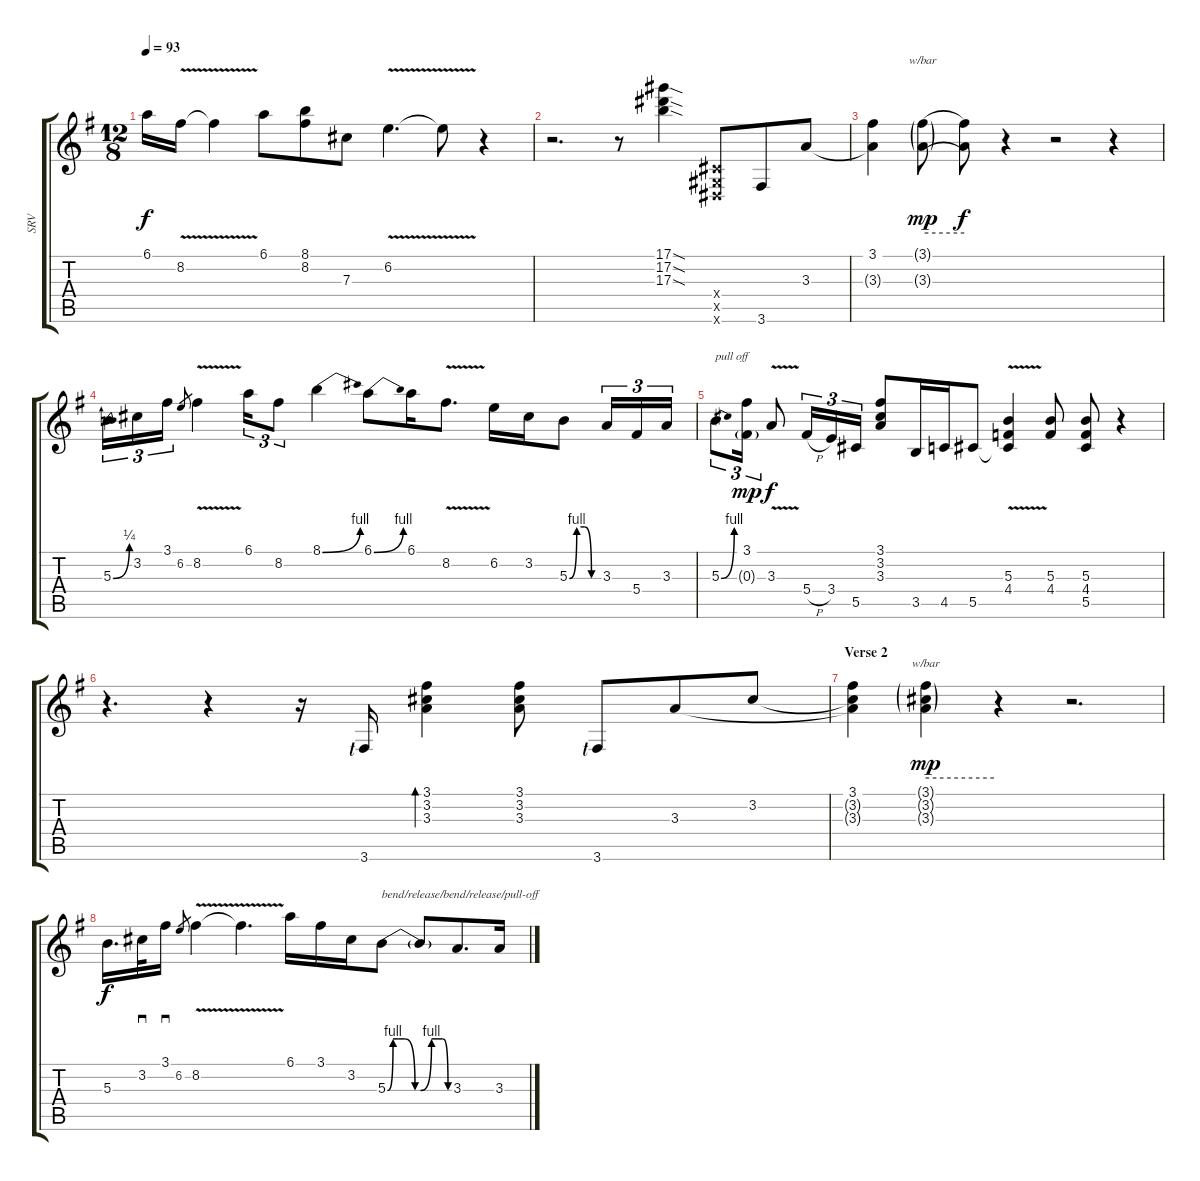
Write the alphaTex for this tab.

\track ("SRV" "SRV") {instrument distortionguitar}
\staff {score tabs}
\tuning (Eb4 Bb3 Gb3 Db3 Ab2 Eb2) {hide}
\ts (12 8)
\tempo 93
\clef g2
\ks g
6.1.16{dy f} 8.2{v}.16 8.2{t}.4 6.1.8 (8.1 8.2).8 7.3.8 6.2{v}.4{d} 6.2{t}.8 r.4 |
r.2{d} r.8 (17.1{sod} 17.2{sod} 17.3{sod}).4 (0.4{x} 0.5{x} 0.6{x}).8 3.6.8 3.3.8 |
(3.1 3.3{t}).4 (3.1{g} 3.3{g}).8{tbe (hold default 0 0 60 0) dy mp} (3.1{t} 3.3{t}).8{dy f} r.4 r.2 r.4 |
5.3{be (bend 0 0 60 1)}.16{tu (3 2)} 3.2.16{tu (3 2)} 3.1.16{tu (3 2)} 6.2.8{gr} 8.2{v}.4 6.1.16{tu (3 2)} 8.2.8{tu (3 2)} 8.1{be (bend 0 0 60 4)}.4 6.1{be (bend 0 0 60 4)}.8 6.1.16 8.2{v}.8{d} 6.2.16 3.2.16 5.3{be (custom 0 0 15 4 30 4 45 0 60 0)}.8 3.3.16{tu (3 2)} 5.4.16{tu (3 2)} 3.3.16{tu (3 2)} |
5.3{be (bend 0 0 60 4)}.8{tu (3 2) txt "pull off"} (3.1 0.3{g}).16{tu (3 2) dy mp} 3.3{v}.8{dy f} 5.4{h}.16{tu (3 2)} 3.4.16{tu (3 2)} 5.5.16{tu (3 2)} (3.1 3.2 3.3).8 3.5.16 4.5.16 5.5.8 (5.3{v} 4.4 5.5{t}).4 (5.3 4.4).8 (5.3 4.4 5.5).8 r.4 |
r.4{d} r.4 r.16 3.6{lf 1}.16 (3.1 3.2 3.3).4{bd 480} (3.1 3.2 3.3).8 3.6{lf 1}.8 3.3.8 3.2.8 |
\section ("" "Verse 2")
(3.1 3.2{t} 3.3{t}).4 (3.1{g} 3.2{g} 3.3{g}).4{tbe (hold default 0 0 60 0) dy mp} r.4 r.2{d} |
5.3.16{d dy f} 3.2.32{sd} 3.1.16{sd} 6.2.8{gr} 8.2{v}.4 8.2{t}.4{d} 6.1.16 3.1.16 3.2.16 5.3{be (custom 0 0 5 4 10 4 15 4 25 0 30 0 40 4 45 4 50 4 55 0 60 0)}.8{txt "bend/release/bend/release/pull-off"} 5.3{t}.8 3.3.8{d} 3.3{sl}.16
